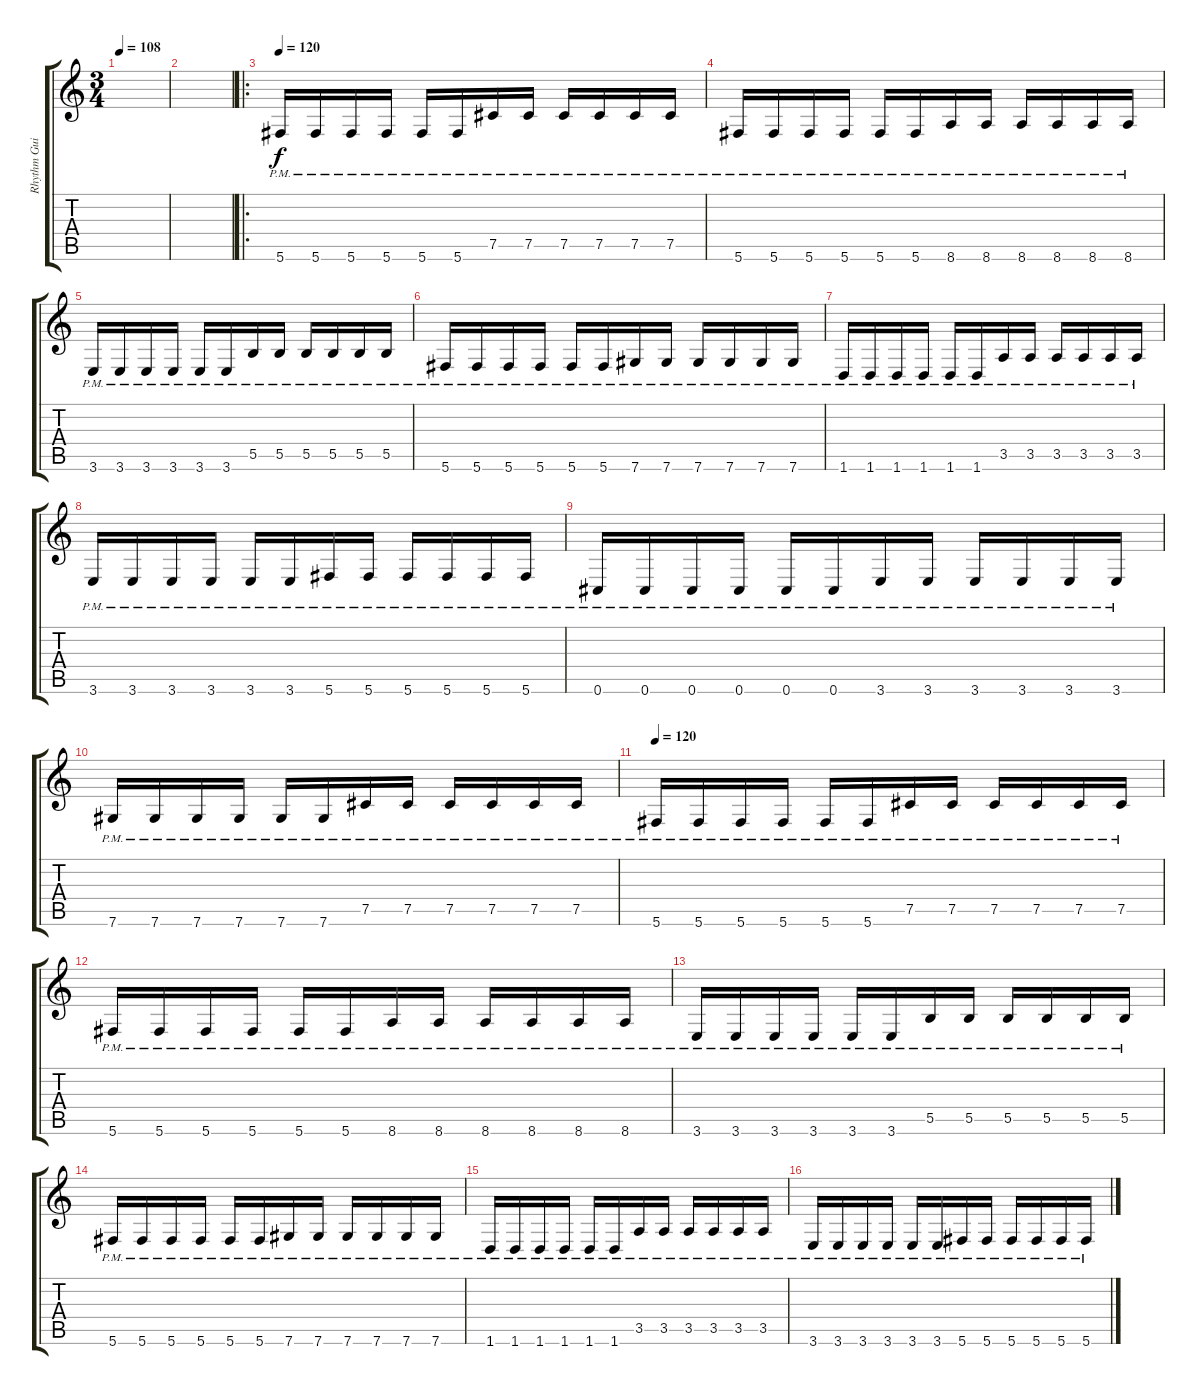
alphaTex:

\track ("Rhythm Guitar" "Rhythm Gui") {instrument distortionguitar}
\staff {score tabs}
\tuning (C4 Ab3 E3 B2 Gb2 Db2) {hide}
\ts (3 4)
\tempo 108
\clef g2
\ks c
|
|
\ro
\tempo 120
5.6{pm}.16 5.6{pm}.16 5.6{pm}.16 5.6{pm}.16 5.6{pm}.16 5.6{pm}.16 7.5{pm}.16 7.5{pm}.16 7.5{pm}.16 7.5{pm}.16 7.5{pm}.16 7.5{pm}.16 |
5.6{pm}.16 5.6{pm}.16 5.6{pm}.16 5.6{pm}.16 5.6{pm}.16 5.6{pm}.16 8.6{pm}.16 8.6{pm}.16 8.6{pm}.16 8.6{pm}.16 8.6{pm}.16 8.6{pm}.16 |
3.6{pm}.16 3.6{pm}.16 3.6{pm}.16 3.6{pm}.16 3.6{pm}.16 3.6{pm}.16 5.5{pm}.16 5.5{pm}.16 5.5{pm}.16 5.5{pm}.16 5.5{pm}.16 5.5{pm}.16 |
5.6{pm}.16 5.6{pm}.16 5.6{pm}.16 5.6{pm}.16 5.6{pm}.16 5.6{pm}.16 7.6{pm}.16 7.6{pm}.16 7.6{pm}.16 7.6{pm}.16 7.6{pm}.16 7.6{pm}.16 |
1.6{pm}.16 1.6{pm}.16 1.6{pm}.16 1.6{pm}.16 1.6{pm}.16 1.6{pm}.16 3.5{pm}.16 3.5{pm}.16 3.5{pm}.16 3.5{pm}.16 3.5{pm}.16 3.5{pm}.16 |
3.6{pm}.16 3.6{pm}.16 3.6{pm}.16 3.6{pm}.16 3.6{pm}.16 3.6{pm}.16 5.6{pm}.16 5.6{pm}.16 5.6{pm}.16 5.6{pm}.16 5.6{pm}.16 5.6{pm}.16 |
0.6{pm}.16 0.6{pm}.16 0.6{pm}.16 0.6{pm}.16 0.6{pm}.16 0.6{pm}.16 3.6{pm}.16 3.6{pm}.16 3.6{pm}.16 3.6{pm}.16 3.6{pm}.16 3.6{pm}.16 |
7.6{pm}.16 7.6{pm}.16 7.6{pm}.16 7.6{pm}.16 7.6{pm}.16 7.6{pm}.16 7.5{pm}.16 7.5{pm}.16 7.5{pm}.16 7.5{pm}.16 7.5{pm}.16 7.5{pm}.16 |
\tempo 120
5.6{pm}.16 5.6{pm}.16 5.6{pm}.16 5.6{pm}.16 5.6{pm}.16 5.6{pm}.16 7.5{pm}.16 7.5{pm}.16 7.5{pm}.16 7.5{pm}.16 7.5{pm}.16 7.5{pm}.16 |
5.6{pm}.16 5.6{pm}.16 5.6{pm}.16 5.6{pm}.16 5.6{pm}.16 5.6{pm}.16 8.6{pm}.16 8.6{pm}.16 8.6{pm}.16 8.6{pm}.16 8.6{pm}.16 8.6{pm}.16 |
3.6{pm}.16 3.6{pm}.16 3.6{pm}.16 3.6{pm}.16 3.6{pm}.16 3.6{pm}.16 5.5{pm}.16 5.5{pm}.16 5.5{pm}.16 5.5{pm}.16 5.5{pm}.16 5.5{pm}.16 |
5.6{pm}.16 5.6{pm}.16 5.6{pm}.16 5.6{pm}.16 5.6{pm}.16 5.6{pm}.16 7.6{pm}.16 7.6{pm}.16 7.6{pm}.16 7.6{pm}.16 7.6{pm}.16 7.6{pm}.16 |
1.6{pm}.16 1.6{pm}.16 1.6{pm}.16 1.6{pm}.16 1.6{pm}.16 1.6{pm}.16 3.5{pm}.16 3.5{pm}.16 3.5{pm}.16 3.5{pm}.16 3.5{pm}.16 3.5{pm}.16 |
3.6{pm}.16 3.6{pm}.16 3.6{pm}.16 3.6{pm}.16 3.6{pm}.16 3.6{pm}.16 5.6{pm}.16 5.6{pm}.16 5.6{pm}.16 5.6{pm}.16 5.6{pm}.16 5.6{pm}.16
